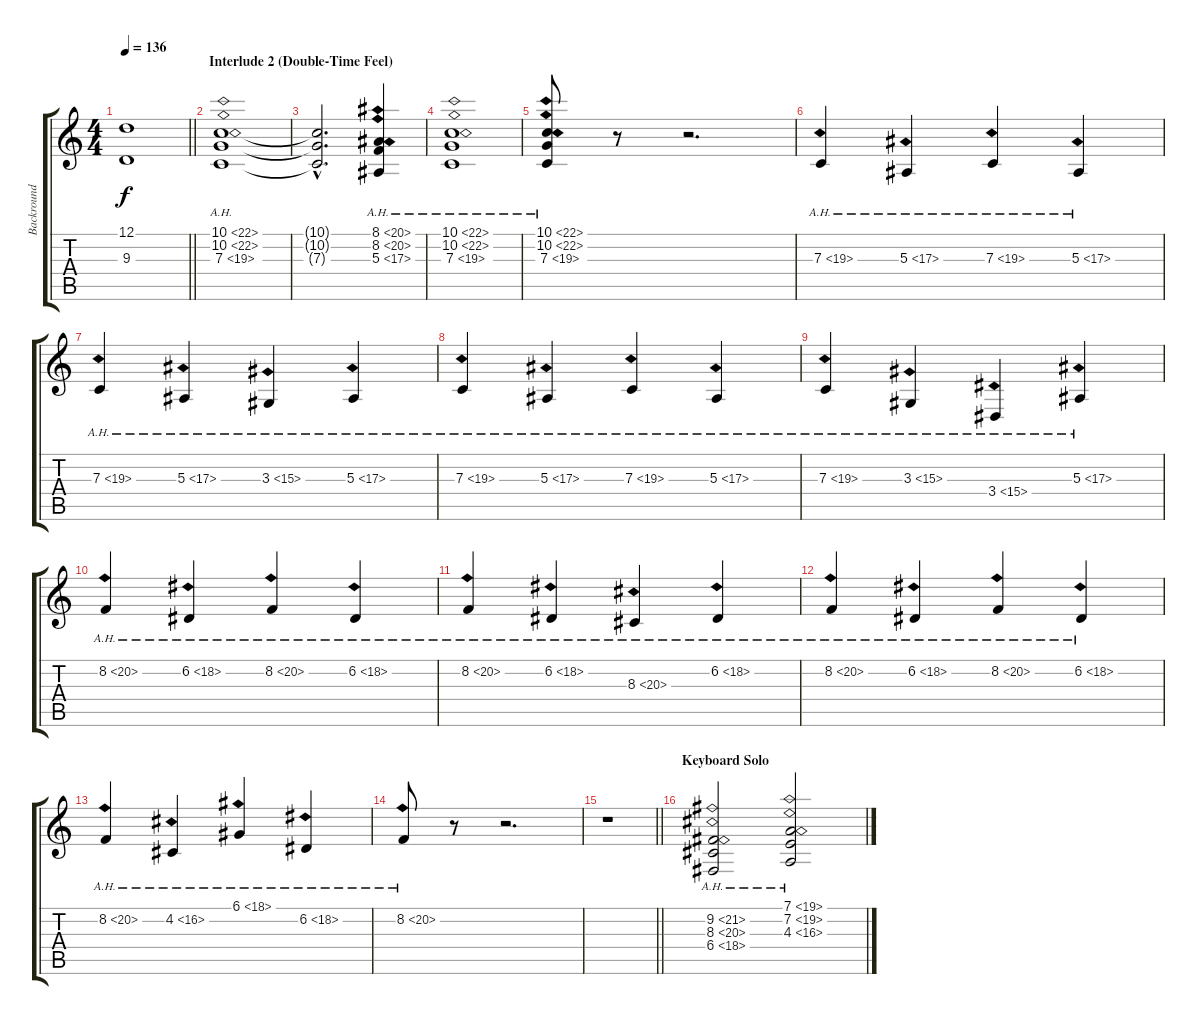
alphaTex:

\track ("Backround Keyboard" "Backround ") {instrument stringensemble1}
\staff {score tabs}
\tuning (D4 A3 F3 C3 G2 D2) {hide}
\ts (4 4)
\tempo 136
\clef g2
\barLineRight lightlight
\ks c
(12.1{t} 9.3{t}).1{dy f} |
\section ("" "Interlude 2 (Double-Time Feel)")
(10.1{ah 12} 10.2{ah 12} 7.3{ah 12}).1{volume 6} |
(10.1{hac t} 10.2{hac t} 7.3{hac t}).2{d} (8.1{ah 12} 8.2{ah 12} 5.3{ah 12}).4 |
(10.1{ah 12} 10.2{ah 12} 7.3{ah 12}).1 |
(10.1{ah 12} 10.2{ah 12} 7.3{ah 12}).8 r.8 r.2{d} |
7.3{ah 12}.4 5.3{ah 12}.4 7.3{ah 12}.4 5.3{ah 12}.4 |
7.3{ah 12}.4 5.3{ah 12}.4 3.3{ah 12}.4 5.3{ah 12}.4 |
7.3{ah 12}.4 5.3{ah 12}.4 7.3{ah 12}.4 5.3{ah 12}.4 |
7.3{ah 12}.4 3.3{ah 12}.4 3.4{ah 12}.4 5.3{ah 12}.4 |
8.2{ah 12}.4 6.2{ah 12}.4 8.2{ah 12}.4 6.2{ah 12}.4 |
8.2{ah 12}.4 6.2{ah 12}.4 8.3{ah 12}.4 6.2{ah 12}.4 |
8.2{ah 12}.4 6.2{ah 12}.4 8.2{ah 12}.4 6.2{ah 12}.4 |
8.2{ah 12}.4 4.2{ah 12}.4 6.1{ah 12}.4 6.2{ah 12}.4 |
8.2{ah 12}.8 r.8 r.2{d} |
\barLineRight lightlight
r.1 |
\section ("" "Keyboard Solo")
(9.2{ah 12} 8.3{ah 12} 6.4{ah 12}).2 (7.1{ah 12} 7.2{ah 12} 4.3{ah 12}).2
